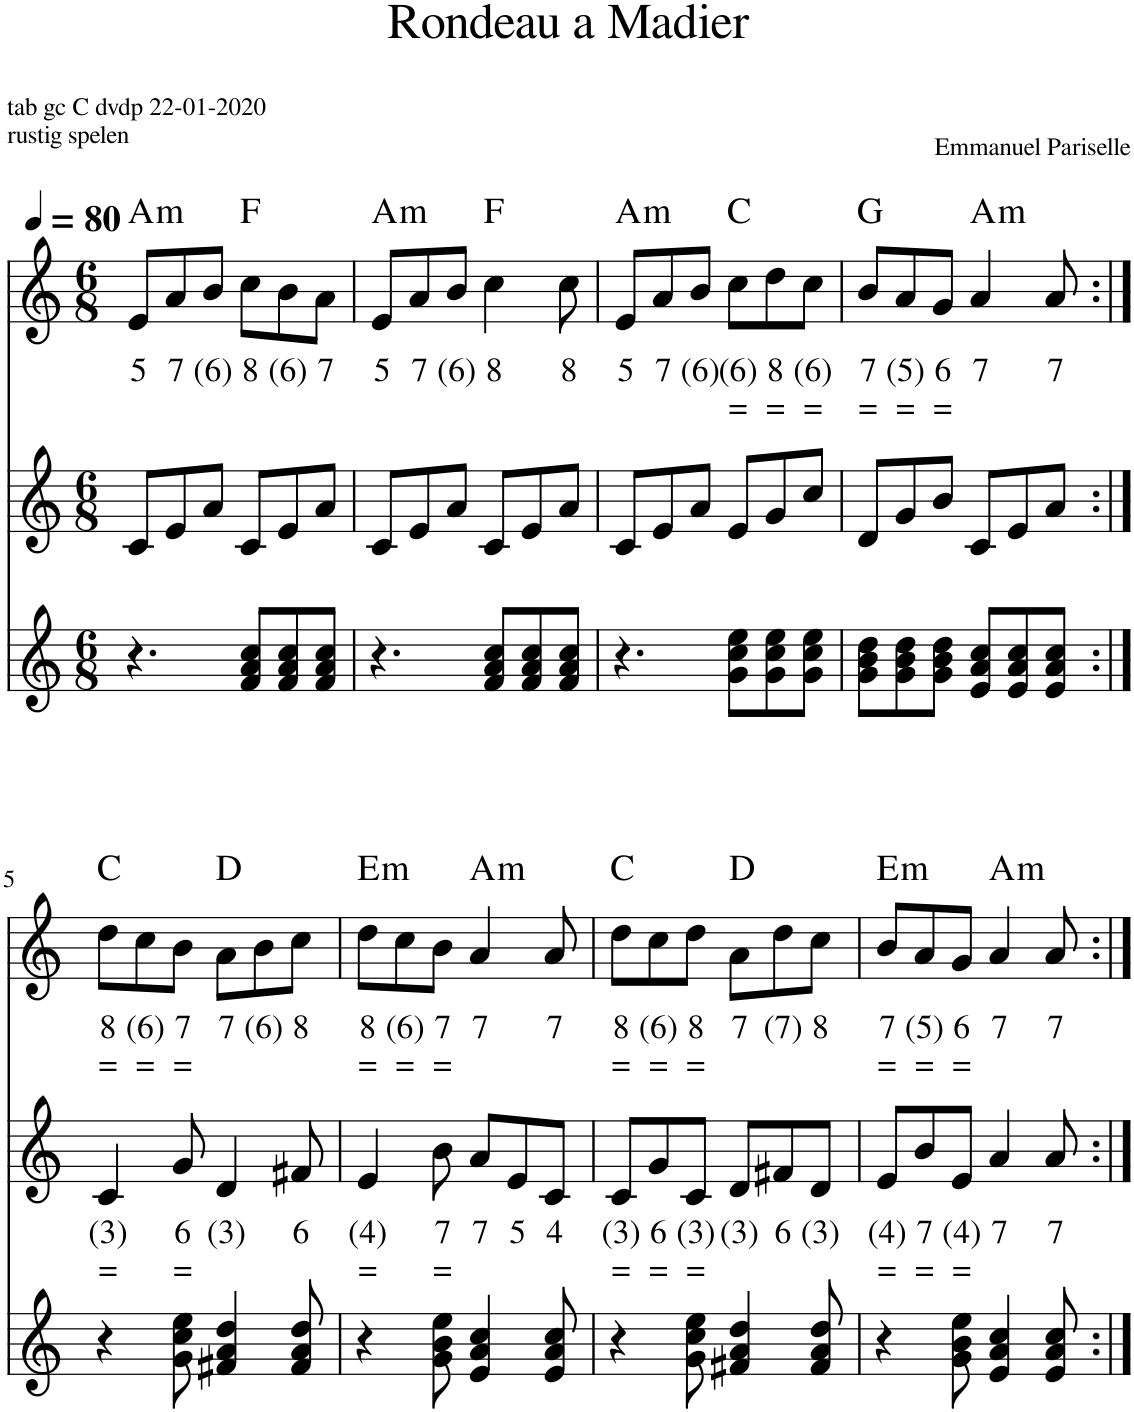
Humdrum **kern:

**kern	**kern	**text	**text	**kern	**text	**text	**harte
*part3	*part2	*part2	*part2	*part1	*part1	*part1	*part1
*staff3	*staff2	*staff2	*staff2	*staff1	*staff1	*staff1	*
*I"Stem	*I"Stem	*	*	*I"Piano	*	*	*
*clefG2	*clefG2	*	*	*clefG2	*	*	*
*k[]	*k[]	*	*	*k[]	*	*	*
*M6/8	*M6/8	*	*	*M6/8	*	*	*
*MM80	*MM80	*	*	*MM80	*	*	*
=1	=1	=1	=1	=1	=1	=1	=1
!	!	!	!	!	!LO:LY:b	!	!LO:H:kt=m
4.r	8c/L	.	.	8e/L	5	.	A:min
!	!	!	!	!	!LO:LY:b	!	!
.	8e/	.	.	8a/	7	.	.
!	!	!	!	!	!LO:LY:b	!	!
.	8a/J	.	.	8b/J	(6)	.	.
!	!	!	!	!	!LO:LY:b	!	!
8f/ 8a/ 8cc/L	8c/L	.	.	8cc\L	8	.	F:maj
!	!	!	!	!	!LO:LY:b	!	!
8f/ 8a/ 8cc/	8e/	.	.	8b\	(6)	.	.
!	!	!	!	!	!LO:LY:b	!	!
8f/ 8a/ 8cc/J	8a/J	.	.	8a\J	7	.	.
=2	=2	=2	=2	=2	=2	=2	=2
!	!	!	!	!	!LO:LY:b	!	!LO:H:kt=m
4.r	8c/L	.	.	8e/L	5	.	A:min
!	!	!	!	!	!LO:LY:b	!	!
.	8e/	.	.	8a/	7	.	.
!	!	!	!	!	!LO:LY:b	!	!
.	8a/J	.	.	8b/J	(6)	.	.
!	!	!	!	!	!LO:LY:b	!	!
8f/ 8a/ 8cc/L	8c/L	.	.	4cc\	8	.	F:maj
8f/ 8a/ 8cc/	8e/	.	.	.	.	.	.
!	!	!	!	!	!LO:LY:b	!	!
8f/ 8a/ 8cc/J	8a/J	.	.	8cc\	8	.	.
=3	=3	=3	=3	=3	=3	=3	=3
!	!	!	!	!	!LO:LY:b	!	!LO:H:kt=m
4.r	8c/L	.	.	8e/L	5	.	A:min
!	!	!	!	!	!LO:LY:b	!	!
.	8e/	.	.	8a/	7	.	.
!	!	!	!	!	!LO:LY:b	!	!
.	8a/J	.	.	8b/J	(6)	.	.
!	!	!	!	!	!LO:LY:b	!LO:LY:b	!
8g\ 8cc\ 8ee\L	8e/L	.	.	8cc\L	(6)	=	C:maj
!	!	!	!	!	!LO:LY:b	!LO:LY:b	!
8g\ 8cc\ 8ee\	8g/	.	.	8dd\	8	=	.
!	!	!	!	!	!LO:LY:b	!LO:LY:b	!
8g\ 8cc\ 8ee\J	8cc/J	.	.	8cc\J	(6)	=	.
=4	=4	=4	=4	=4	=4	=4	=4
!	!	!	!	!	!LO:LY:b	!LO:LY:b	!
8g\ 8b\ 8dd\L	8d/L	.	.	8b/L	7	=	G:maj
!	!	!	!	!	!LO:LY:b	!LO:LY:b	!
8g\ 8b\ 8dd\	8g/	.	.	8a/	(5)	=	.
!	!	!	!	!	!LO:LY:b	!LO:LY:b	!
8g\ 8b\ 8dd\J	8b/J	.	.	8g/J	6	=	.
!	!	!	!	!	!LO:LY:b	!	!LO:H:kt=m
8e/ 8a/ 8cc/L	8c/L	.	.	4a/	7	.	A:min
8e/ 8a/ 8cc/	8e/	.	.	.	.	.	.
!	!	!	!	!	!LO:LY:b	!	!
8e/ 8a/ 8cc/J	8a/J	.	.	8a/	7	.	.
!!LO:LB:g=z
=5:|!	=5:|!	=5:|!	=5:|!	=5:|!	=5:|!	=5:|!	=5:|!
!	!	!LO:LY:b	!LO:LY:b	!	!LO:LY:b	!LO:LY:b	!
4r	4c/	(3)	=	8dd\L	8	=	C:maj
!	!	!	!	!	!LO:LY:b	!LO:LY:b	!
.	.	.	.	8cc\	(6)	=	.
!	!	!LO:LY:b	!LO:LY:b	!	!LO:LY:b	!LO:LY:b	!
8g\ 8cc\ 8ee\	8g/	6	=	8b\J	7	=	.
!	!	!LO:LY:b	!	!	!LO:LY:b	!	!
4f#X/ 4a/ 4dd/	4d/	(3)	.	8a\L	7	.	D:maj
!	!	!	!	!	!LO:LY:b	!	!
.	.	.	.	8b\	(6)	.	.
!	!	!LO:LY:b	!	!	!LO:LY:b	!	!
8f#/ 8a/ 8dd/	8f#X/	6	.	8cc\J	8	.	.
=6	=6	=6	=6	=6	=6	=6	=6
!	!	!LO:LY:b	!LO:LY:b	!	!LO:LY:b	!LO:LY:b	!LO:H:kt=m
4r	4e/	(4)	=	8dd\L	8	=	E:min
!	!	!	!	!	!LO:LY:b	!LO:LY:b	!
.	.	.	.	8cc\	(6)	=	.
!	!	!LO:LY:b	!LO:LY:b	!	!LO:LY:b	!LO:LY:b	!
8g\ 8b\ 8ee\	8b\	7	=	8b\J	7	=	.
!	!	!LO:LY:b	!	!	!LO:LY:b	!	!LO:H:kt=m
4e/ 4a/ 4cc/	8a/L	7	.	4a/	7	.	A:min
!	!	!LO:LY:b	!	!	!	!	!
.	8e/	5	.	.	.	.	.
!	!	!LO:LY:b	!	!	!LO:LY:b	!	!
8e/ 8a/ 8cc/	8c/J	4	.	8a/	7	.	.
=7	=7	=7	=7	=7	=7	=7	=7
!	!	!LO:LY:b	!LO:LY:b	!	!LO:LY:b	!LO:LY:b	!
4r	8c/L	(3)	=	8dd\L	8	=	C:maj
!	!	!LO:LY:b	!LO:LY:b	!	!LO:LY:b	!LO:LY:b	!
.	8g/	6	=	8cc\	(6)	=	.
!	!	!LO:LY:b	!LO:LY:b	!	!LO:LY:b	!LO:LY:b	!
8g\ 8cc\ 8ee\	8c/J	(3)	=	8dd\J	8	=	.
!	!	!LO:LY:b	!	!	!LO:LY:b	!	!
4f#X/ 4a/ 4dd/	8d/L	(3)	.	8a\L	7	.	D:maj
!	!	!LO:LY:b	!	!	!LO:LY:b	!	!
.	8f#X/	6	.	8dd\	(7)	.	.
!	!	!LO:LY:b	!	!	!LO:LY:b	!	!
8f#/ 8a/ 8dd/	8d/J	(3)	.	8cc\J	8	.	.
=8	=8	=8	=8	=8	=8	=8	=8
!	!	!LO:LY:b	!LO:LY:b	!	!LO:LY:b	!LO:LY:b	!LO:H:kt=m
4r	8e/L	(4)	=	8b/L	7	=	E:min
!	!	!LO:LY:b	!LO:LY:b	!	!LO:LY:b	!LO:LY:b	!
.	8b/	7	=	8a/	(5)	=	.
!	!	!LO:LY:b	!LO:LY:b	!	!LO:LY:b	!LO:LY:b	!
8g\ 8b\ 8ee\	8e/J	(4)	=	8g/J	6	=	.
!	!	!LO:LY:b	!	!	!LO:LY:b	!	!LO:H:kt=m
4e/ 4a/ 4cc/	4a/	7	.	4a/	7	.	A:min
!	!	!LO:LY:b	!	!	!LO:LY:b	!	!
8e/ 8a/ 8cc/	8a/	7	.	8a/	7	.	.
=:|!	=:|!	=:|!	=:|!	=:|!	=:|!	=:|!	=:|!
*-	*-	*-	*-	*-	*-	*-	*-
